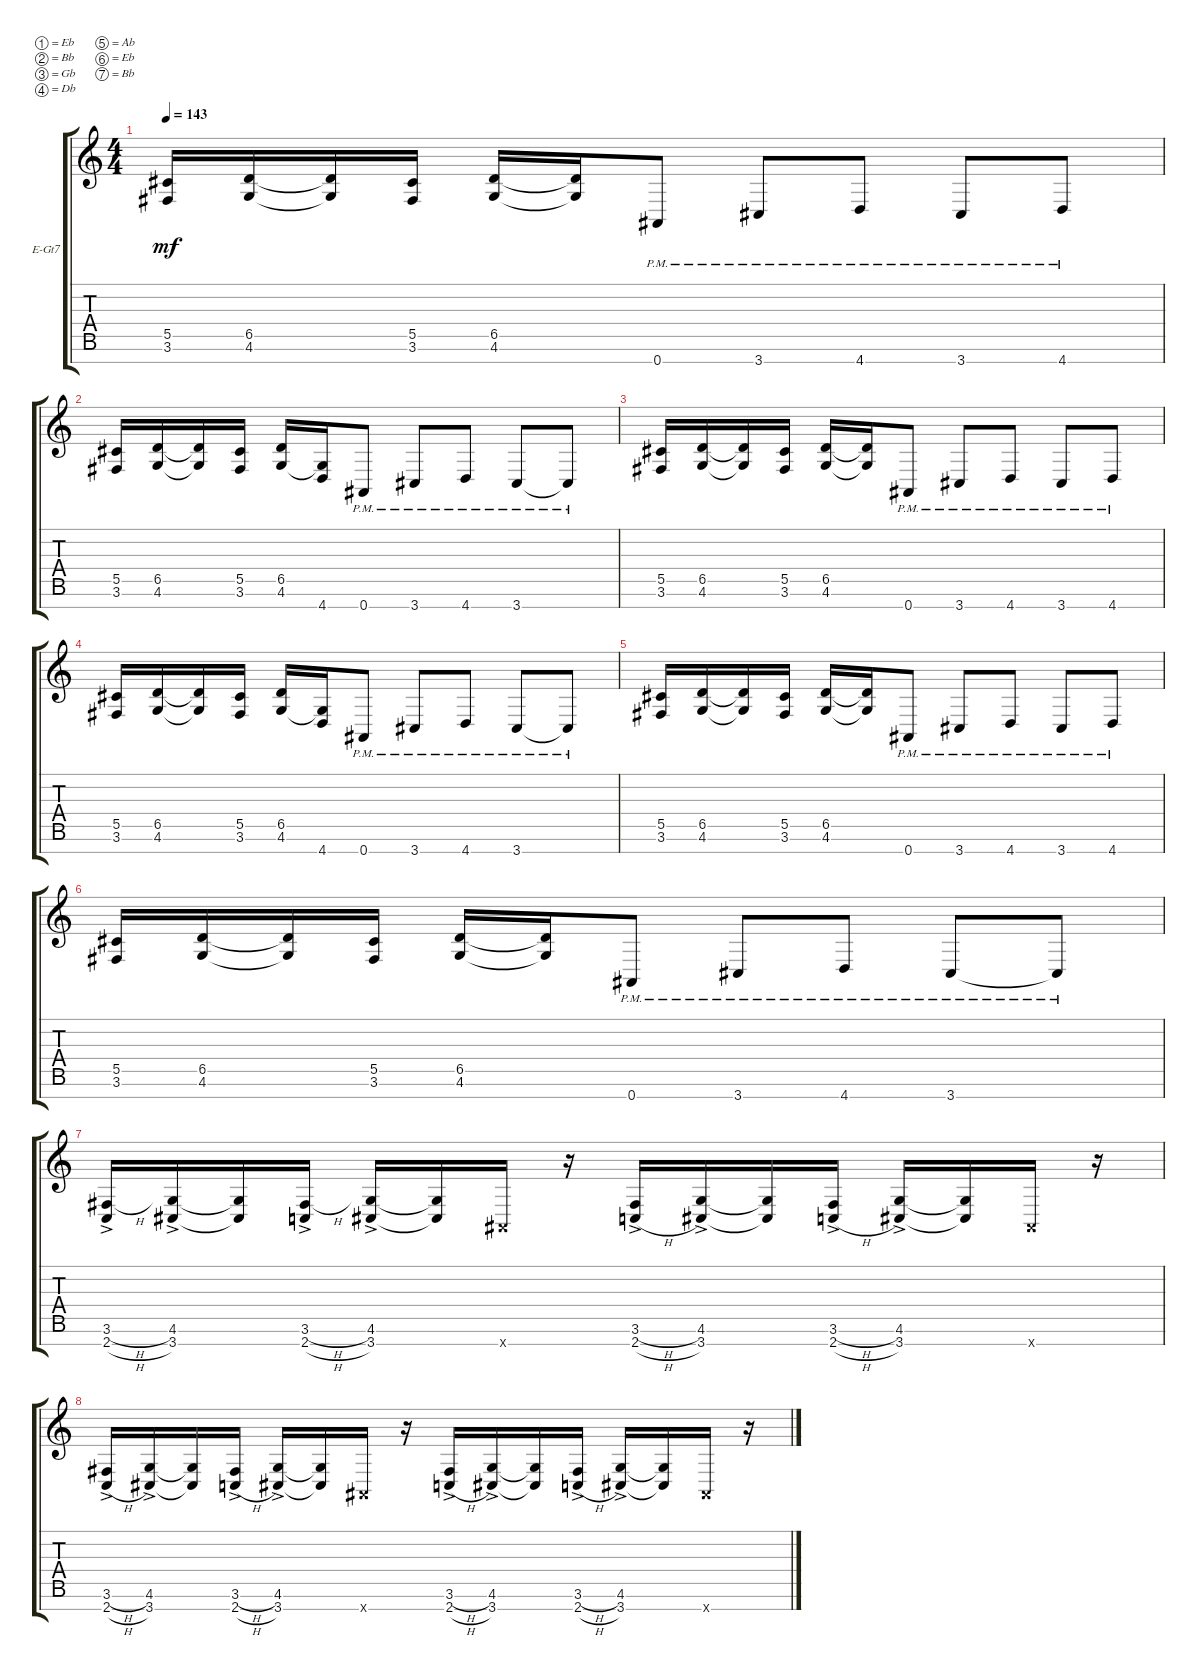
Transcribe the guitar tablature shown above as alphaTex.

\bracketExtendMode groupsimilarinstruments
\firstSystemTrackNameOrientation horizontal
\otherSystemsTrackNameOrientation horizontal
\track ("right" "E-Gt7") {instrument distortionguitar}
\staff {score tabs}
\tuning (Eb4 Bb3 Gb3 Db3 Ab2 Eb2 Bb1)
\ts (4 4)
\tempo 143
\clef g2
\ks c
(3.6 5.5).16{dy mf} (4.6 6.5).16 (4.6{t} 6.5{t}).16 (3.6 5.5).16 (4.6 6.5).16 (4.6{t} 6.5{t}).16 0.7{pm}.8 3.7{pm}.8 4.7{pm}.8 3.7{pm}.8 4.7{pm}.8 |
(3.6 5.5).16 (4.6 6.5).16 (4.6{t} 6.5{t}).16 (3.6 5.5).16 (4.6 6.5).16 (4.7 4.6{t}).16 0.7{pm}.8 3.7{pm}.8 4.7{pm}.8 3.7{pm}.8 3.7{pm t}.8 |
(3.6 5.5).16 (4.6 6.5).16 (4.6{t} 6.5{t}).16 (3.6 5.5).16 (4.6 6.5).16 (4.6{t} 6.5{t}).16 0.7{pm}.8 3.7{pm}.8 4.7{pm}.8 3.7{pm}.8 4.7{pm}.8 |
(3.6 5.5).16 (4.6 6.5).16 (4.6{t} 6.5{t}).16 (3.6 5.5).16 (4.6 6.5).16 (4.7 4.6{t}).16 0.7{pm}.8 3.7{pm}.8 4.7{pm}.8 3.7{pm}.8 3.7{pm t}.8 |
(3.6 5.5).16 (4.6 6.5).16 (4.6{t} 6.5{t}).16 (3.6 5.5).16 (4.6 6.5).16 (4.6{t} 6.5{t}).16 0.7{pm}.8 3.7{pm}.8 4.7{pm}.8 3.7{pm}.8 4.7{pm}.8 |
(3.6 5.5).16 (4.6 6.5).16 (4.6{t} 6.5{t}).16 (3.6 5.5).16 (4.6 6.5).16 (4.6{t} 6.5{t}).16 0.7{pm}.8 3.7{pm}.8 4.7{pm}.8 3.7{pm}.8 3.7{pm t}.8 |
(2.7{h ac} 3.6{h}).16 (3.7{ac} 4.6).16 (3.7{t} 4.6{t}).16 (2.7{h ac} 3.6{h}).16 (3.7{ac} 4.6).16 (4.6{t} 3.7{t}).16 0.7{x}.16 r.16 (3.6{h} 2.7{h ac}).16 (4.6 3.7{ac}).16 (4.6{t} 3.7{t}).16 (3.6{h} 2.7{h ac}).16 (4.6 3.7{ac}).16 (4.6{t} 3.7{t}).16 0.7{x}.16 r.16 |
(3.6{h} 2.7{h ac}).16 (4.6 3.7{ac}).16 (4.6{t} 3.7{t}).16 (3.6{h} 2.7{h ac}).16 (4.6 3.7{ac}).16 (4.6{t} 3.7{t}).16 0.7{x}.16 r.16 (3.6{h} 2.7{h ac}).16 (4.6 3.7{ac}).16 (4.6{t} 3.7{t}).16 (3.6{h} 2.7{h ac}).16 (4.6 3.7{ac}).16 (4.6{t} 3.7{t}).16 0.7{x}.16 r.16
